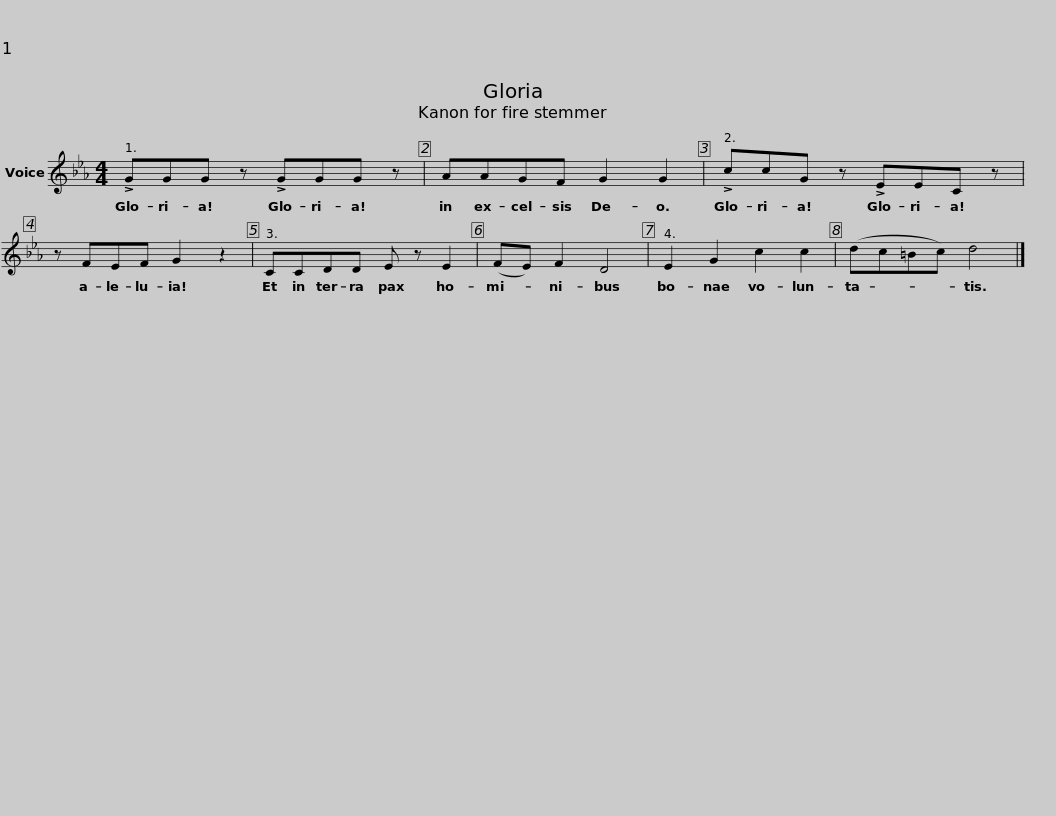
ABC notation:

X:1
L:1/8
M:4/4
I:linebreak $
K:Eb
V:1 treble
V:1
 !>!GGG z !>!GGG z | AAGF G2 G2 |$ !>!ccG z !>!EEC z | z FEF G2 z2 |$ CCDD E z E2 | %5
 (FE) F2 D4 |$ E2 G2 c2 c2 | (dc=Bc) d4 |] %8
